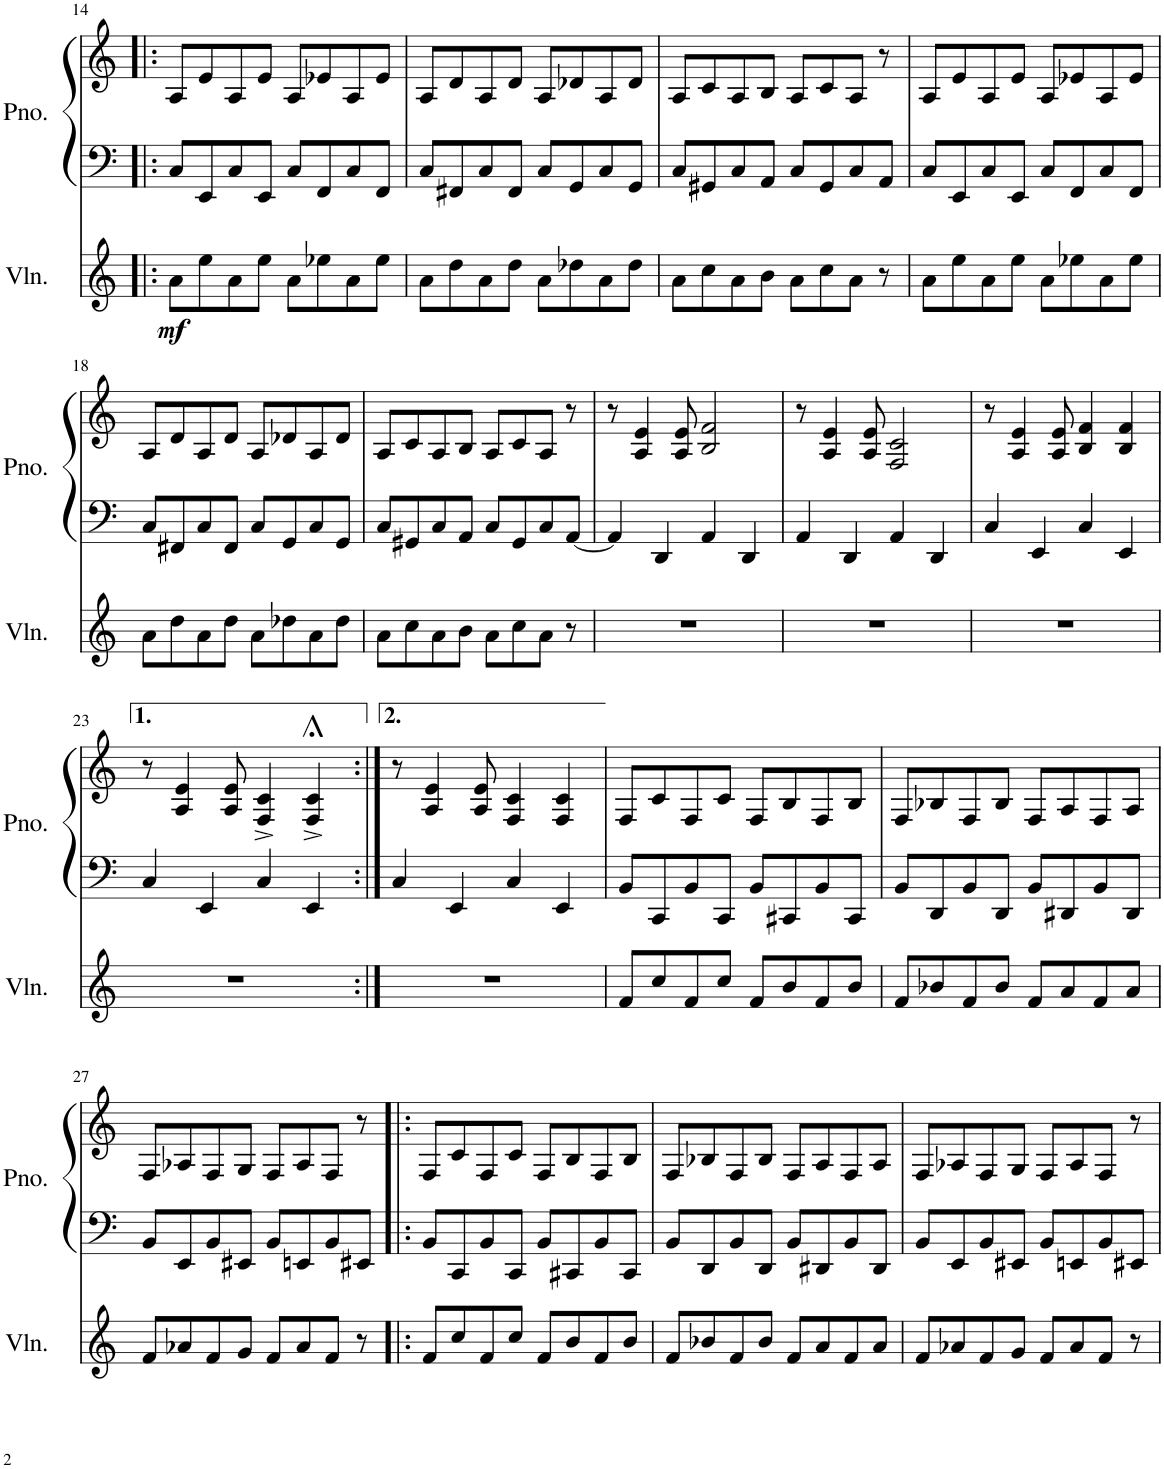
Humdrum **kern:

**kern	**dynam	**kern	**kern
*part2	*part2	*part1	*part1
*staff3	*staff3	*staff2	*staff1
*I"Violin	*	*I"Piano	*
*I'Vln.	*	*I'Pno.	*
!!LO:PB:g=z
*clefG2	*	*clefF4	*clefG2
*k[]	*	*k[]	*k[]
*M2/2	*	*M2/2	*M2/2
*met(c|)	*	*met(c|)	*met(c|)
=14!|:	=14!|:	=14!|:	=14!|:
!	!LO:DY:b	!	!
8a\L	mf	8C/L	8A/L
8ee\	.	8EE/	8e/
8a\	.	8C/	8A/
8ee\J	.	8EE/J	8e/J
8a\L	.	8C/L	8A/L
8ee-X\	.	8FF/	8e-X/
8a\	.	8C/	8A/
8ee-\J	.	8FF/J	8e-/J
=15	=15	=15	=15
8a\L	.	8C/L	8A/L
8dd\	.	8FF#X/	8d/
8a\	.	8C/	8A/
8dd\J	.	8FF#/J	8d/J
8a\L	.	8C/L	8A/L
8dd-X\	.	8GG/	8d-X/
8a\	.	8C/	8A/
8dd-\J	.	8GG/J	8d-/J
=16	=16	=16	=16
8a\L	.	8C/L	8A/L
8cc\	.	8GG#X/	8c/
8a\	.	8C/	8A/
8b\J	.	8AA/J	8B/J
8a\L	.	8C/L	8A/L
8cc\	.	8GG#/	8c/
8a\J	.	8C/	8A/J
8r	.	8AA/J	8r
=17	=17	=17	=17
8a\L	.	8C/L	8A/L
8ee\	.	8EE/	8e/
8a\	.	8C/	8A/
8ee\J	.	8EE/J	8e/J
8a\L	.	8C/L	8A/L
8ee-X\	.	8FF/	8e-X/
8a\	.	8C/	8A/
8ee-\J	.	8FF/J	8e-/J
!!LO:LB:g=z
=18	=18	=18	=18
8a\L	.	8C/L	8A/L
8dd\	.	8FF#X/	8d/
8a\	.	8C/	8A/
8dd\J	.	8FF#/J	8d/J
8a\L	.	8C/L	8A/L
8dd-X\	.	8GG/	8d-X/
8a\	.	8C/	8A/
8dd-\J	.	8GG/J	8d-/J
=19	=19	=19	=19
8a\L	.	8C/L	8A/L
8cc\	.	8GG#X/	8c/
8a\	.	8C/	8A/
8b\J	.	8AA/J	8B/J
8a\L	.	8C/L	8A/L
8cc\	.	8GG#/	8c/
8a\J	.	8C/	8A/J
8r	.	[8AA/J	8r
=20	=20	=20	=20
1r	.	4AA/]	8r
.	.	.	4A/ 4e/
.	.	4DD/	.
.	.	.	8A/ 8e/
.	.	4AA/	2B/ 2f/
.	.	4DD/	.
=21	=21	=21	=21
1r	.	4AA/	8r
.	.	.	4A/ 4e/
.	.	4DD/	.
.	.	.	8A/ 8e/
.	.	4AA/	2F/ 2c/
.	.	4DD/	.
=22	=22	=22	=22
1r	.	4C/	8r
.	.	.	4A/ 4e/
.	.	4EE/	.
.	.	.	8A/ 8e/
.	.	4C/	4B/ 4f/
.	.	4EE/	4B/ 4f/
!!LO:LB:g=z
=23	=23	=23	=23
1r	.	4C/	8r
.	.	.	4A/ 4e/
.	.	4EE/	.
.	.	.	8A/ 8e/
.	.	4C/	4F/^ 4c/^
.	.	4EE/	4F/;<^ 4c/;<^
=24:|!	=24:|!	=24:|!	=24:|!
1r	.	4C/	8r
.	.	.	4A/ 4e/
.	.	4EE/	.
.	.	.	8A/ 8e/
.	.	4C/	4F/ 4c/
.	.	4EE/	4F/ 4c/
=25	=25	=25	=25
8f/L	.	8BB/L	8F/L
8cc/	.	8CC/	8c/
8f/	.	8BB/	8F/
8cc/J	.	8CC/J	8c/J
8f/L	.	8BB/L	8F/L
8b/	.	8CC#X/	8B/
8f/	.	8BB/	8F/
8b/J	.	8CC#/J	8B/J
=26	=26	=26	=26
8f/L	.	8BB/L	8F/L
8b-X/	.	8DD/	8B-X/
8f/	.	8BB/	8F/
8b-/J	.	8DD/J	8B-/J
8f/L	.	8BB/L	8F/L
8a/	.	8DD#X/	8A/
8f/	.	8BB/	8F/
8a/J	.	8DD#/J	8A/J
!!LO:LB:g=z
=27	=27	=27	=27
8f/L	.	8BB/L	8F/L
8a-X/	.	8EE/	8A-X/
8f/	.	8BB/	8F/
8g/J	.	8EE#X/J	8G/J
8f/L	.	8BB/L	8F/L
8a-/	.	8EEn/	8A-/
8f/J	.	8BB/	8F/J
8r	.	8EE#X/J	8r
=28!|:	=28!|:	=28!|:	=28!|:
8f/L	.	8BB/L	8F/L
8cc/	.	8CC/	8c/
8f/	.	8BB/	8F/
8cc/J	.	8CC/J	8c/J
8f/L	.	8BB/L	8F/L
8b/	.	8CC#X/	8B/
8f/	.	8BB/	8F/
8b/J	.	8CC#/J	8B/J
=29	=29	=29	=29
8f/L	.	8BB/L	8F/L
8b-X/	.	8DD/	8B-X/
8f/	.	8BB/	8F/
8b-/J	.	8DD/J	8B-/J
8f/L	.	8BB/L	8F/L
8a/	.	8DD#X/	8A/
8f/	.	8BB/	8F/
8a/J	.	8DD#/J	8A/J
=30	=30	=30	=30
8f/L	.	8BB/L	8F/L
8a-X/	.	8EE/	8A-X/
8f/	.	8BB/	8F/
8g/J	.	8EE#X/J	8G/J
8f/L	.	8BB/L	8F/L
8a-/	.	8EEn/	8A-/
8f/J	.	8BB/	8F/J
8r	.	8EE#X/J	8r
=	=	=	=
*-	*-	*-	*-
